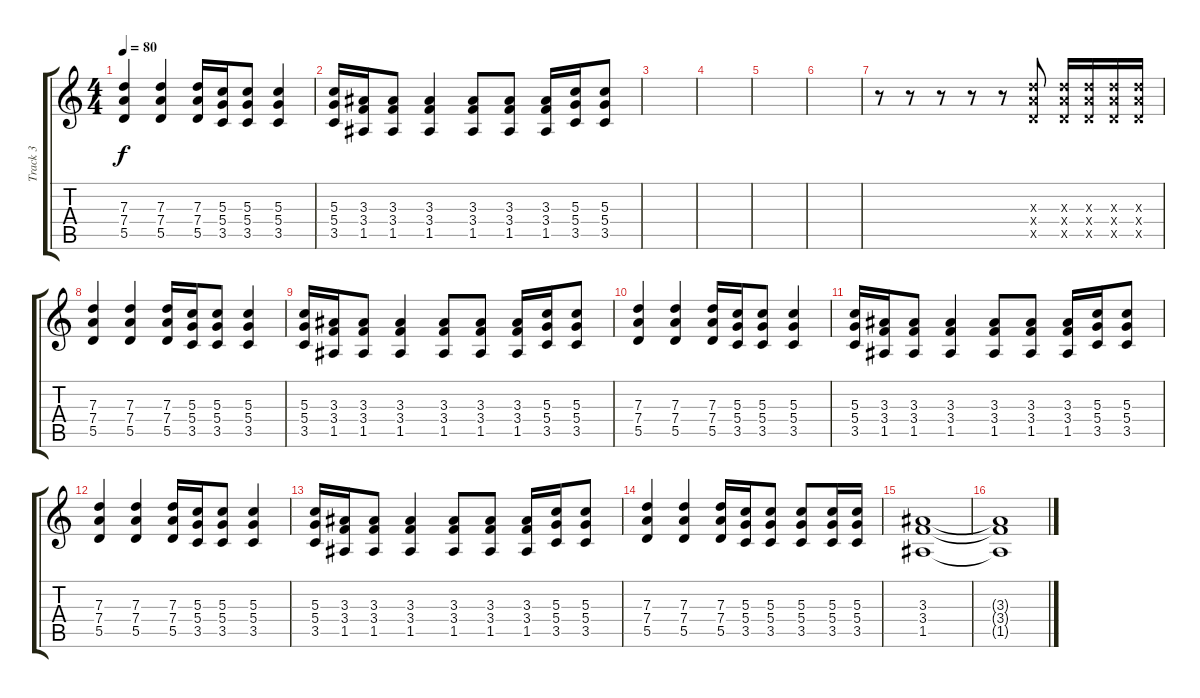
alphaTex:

\track ("Track 3" "Track 3") {instrument distortionguitar}
\staff {score tabs}
\tuning (E4 B3 G3 D3 A2 E2) {hide}
\ts (4 4)
\tempo 80
\clef g2
\ks c
(7.3 7.4 5.5).4{dy f volume 13} (7.3 7.4 5.5).4 (7.3 7.4 5.5).16 (5.3 5.4 3.5).16 (5.3 5.4 3.5).8 (5.3 5.4 3.5).4 |
(5.3 5.4 3.5).16 (3.3 3.4 1.5).16 (3.3 3.4 1.5).8 (3.3 3.4 1.5).4 (3.3 3.4 1.5).8 (3.3 3.4 1.5).8 (3.3 3.4 1.5).16 (5.3 5.4 3.5).16 (5.3 5.4 3.5).8 |
|
|
|
|
r.8 r.8 r.8 r.8 r.8 (7.3{x} 7.4{x} 5.5{x}).8 (7.3{x} 7.4{x} 5.5{x}).16 (7.3{x} 7.4{x} 5.5{x}).16 (7.3{x} 7.4{x} 5.5{x}).16 (7.3{x} 7.4{x} 5.5{x}).16 |
(7.3 7.4 5.5).4{volume 13 instrument distortionguitar} (7.3 7.4 5.5).4 (7.3 7.4 5.5).16 (5.3 5.4 3.5).16 (5.3 5.4 3.5).8 (5.3 5.4 3.5).4 |
(5.3 5.4 3.5).16 (3.3 3.4 1.5).16 (3.3 3.4 1.5).8 (3.3 3.4 1.5).4 (3.3 3.4 1.5).8 (3.3 3.4 1.5).8 (3.3 3.4 1.5).16 (5.3 5.4 3.5).16 (5.3 5.4 3.5).8 |
(7.3 7.4 5.5).4{volume 13 instrument distortionguitar} (7.3 7.4 5.5).4 (7.3 7.4 5.5).16 (5.3 5.4 3.5).16 (5.3 5.4 3.5).8 (5.3 5.4 3.5).4 |
(5.3 5.4 3.5).16 (3.3 3.4 1.5).16 (3.3 3.4 1.5).8 (3.3 3.4 1.5).4 (3.3 3.4 1.5).8 (3.3 3.4 1.5).8 (3.3 3.4 1.5).16 (5.3 5.4 3.5).16 (5.3 5.4 3.5).8 |
(7.3 7.4 5.5).4{volume 13 instrument distortionguitar} (7.3 7.4 5.5).4 (7.3 7.4 5.5).16 (5.3 5.4 3.5).16 (5.3 5.4 3.5).8 (5.3 5.4 3.5).4 |
(5.3 5.4 3.5).16 (3.3 3.4 1.5).16 (3.3 3.4 1.5).8 (3.3 3.4 1.5).4 (3.3 3.4 1.5).8 (3.3 3.4 1.5).8 (3.3 3.4 1.5).16 (5.3 5.4 3.5).16 (5.3 5.4 3.5).8 |
(7.3 7.4 5.5).4{volume 13 instrument distortionguitar} (7.3 7.4 5.5).4 (7.3 7.4 5.5).16 (5.3 5.4 3.5).16 (5.3 5.4 3.5).8 (5.3 5.4 3.5).8 (5.3 5.4 3.5).16 (5.3 5.4 3.5).16 |
(3.3 3.4 1.5).1 |
(3.3{t} 3.4{t} 1.5{t}).1
